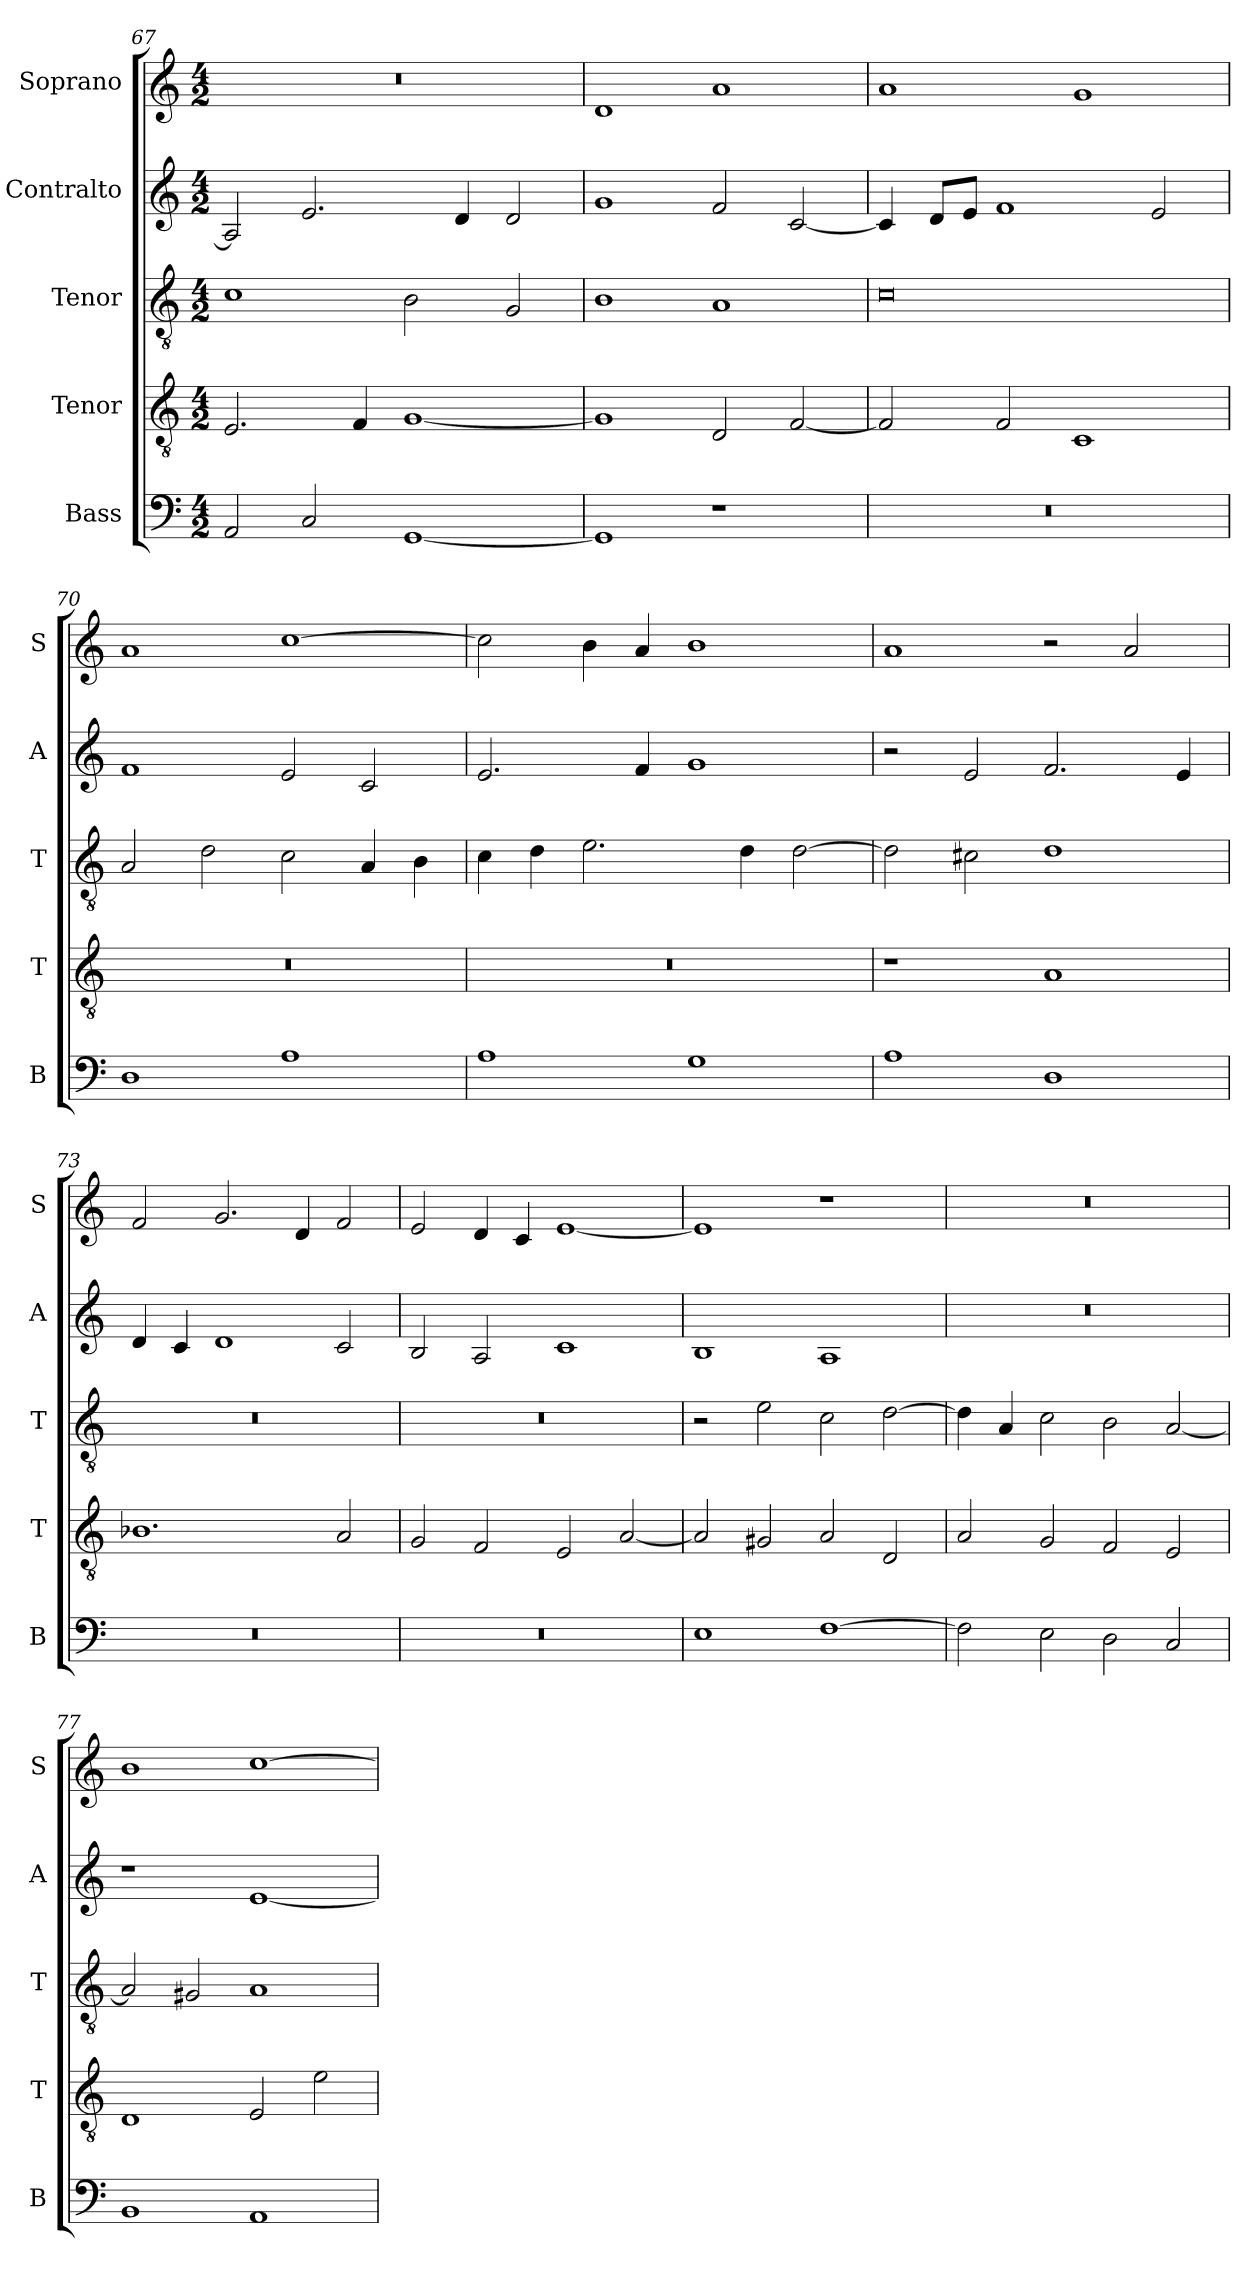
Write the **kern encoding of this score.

**kern	**kern	**kern	**kern	**kern
*part5	*part4	*part3	*part2	*part1
*staff5	*staff4	*staff3	*staff2	*staff1
*I"Bass	*I"Tenor	*I"Tenor	*I"Contralto	*I"Soprano
*I'B	*I'T	*I'T	*I'A	*I'S
*clefF4	*clefGv2	*clefGv2	*clefG2	*clefG2
*k[]	*k[]	*k[]	*k[]	*k[]
*D:dor	*D:dor	*D:dor	*D:dor	*D:dor
*M4/2	*M4/2	*M4/2	*M4/2	*M4/2
=67	=67	=67	=67	=67
2AA	2.E	1c	2A]	0r
2C	.	.	2.e	.
.	4F	.	.	.
[1GG	[1G	2B	.	.
.	.	.	4d	.
.	.	2G	2d	.
=68	=68	=68	=68	=68
1GG]	1G]	1B	1g	1d
1r	2D	1A	2f	1a
.	[2F	.	[2c	.
=69	=69	=69	=69	=69
0r	2F]	0c	4c]	1a
.	.	.	8d/L	.
.	.	.	8e/J	.
.	2F	.	1f	.
.	1C	.	.	1g
.	.	.	2e	.
=70	=70	=70	=70	=70
1D	0r	2A	1f	1a
.	.	2d	.	.
1A	.	2c	2e	[1cc
.	.	4A	2c	.
.	.	4B	.	.
=71	=71	=71	=71	=71
1A	0r	4c	2.e	2cc]
.	.	4d	.	.
.	.	2.e	.	4b
.	.	.	4f	4a
1G	.	.	1g	1b
.	.	4d	.	.
.	.	[2d	.	.
=72	=72	=72	=72	=72
1A	1r	2d]	2r	1a
.	.	2c#X	2e	.
1D	1A	1d	2.f	2r
.	.	.	.	2a
.	.	.	4e	.
=73	=73	=73	=73	=73
0r	1.B-X	0r	4d	2f
.	.	.	4c	.
.	.	.	1d	2.g
.	.	.	.	4d
.	2A	.	2c	2f
=74	=74	=74	=74	=74
0r	2G	0r	2B	2e
.	2F	.	2A	4d
.	.	.	.	4c
.	2E	.	1c	[1e
.	[2A	.	.	.
=75	=75	=75	=75	=75
1E	2A]	2r	1B	1e]
.	2G#X	2e	.	.
[1F	2A	2c	1A	1r
.	2D	[2d	.	.
=76	=76	=76	=76	=76
2F]	2A	4d]	0r	0r
.	.	4A	.	.
2E	2G	2c	.	.
2D	2F	2B	.	.
2C	2E	[2A	.	.
=77	=77	=77	=77	=77
1BB	1D	2A]	1r	1b
.	.	2G#X	.	.
1AA	2E	1A	[1e	[1cc
.	2e	.	.	.
=	=	=	=	=
*-	*-	*-	*-	*-
